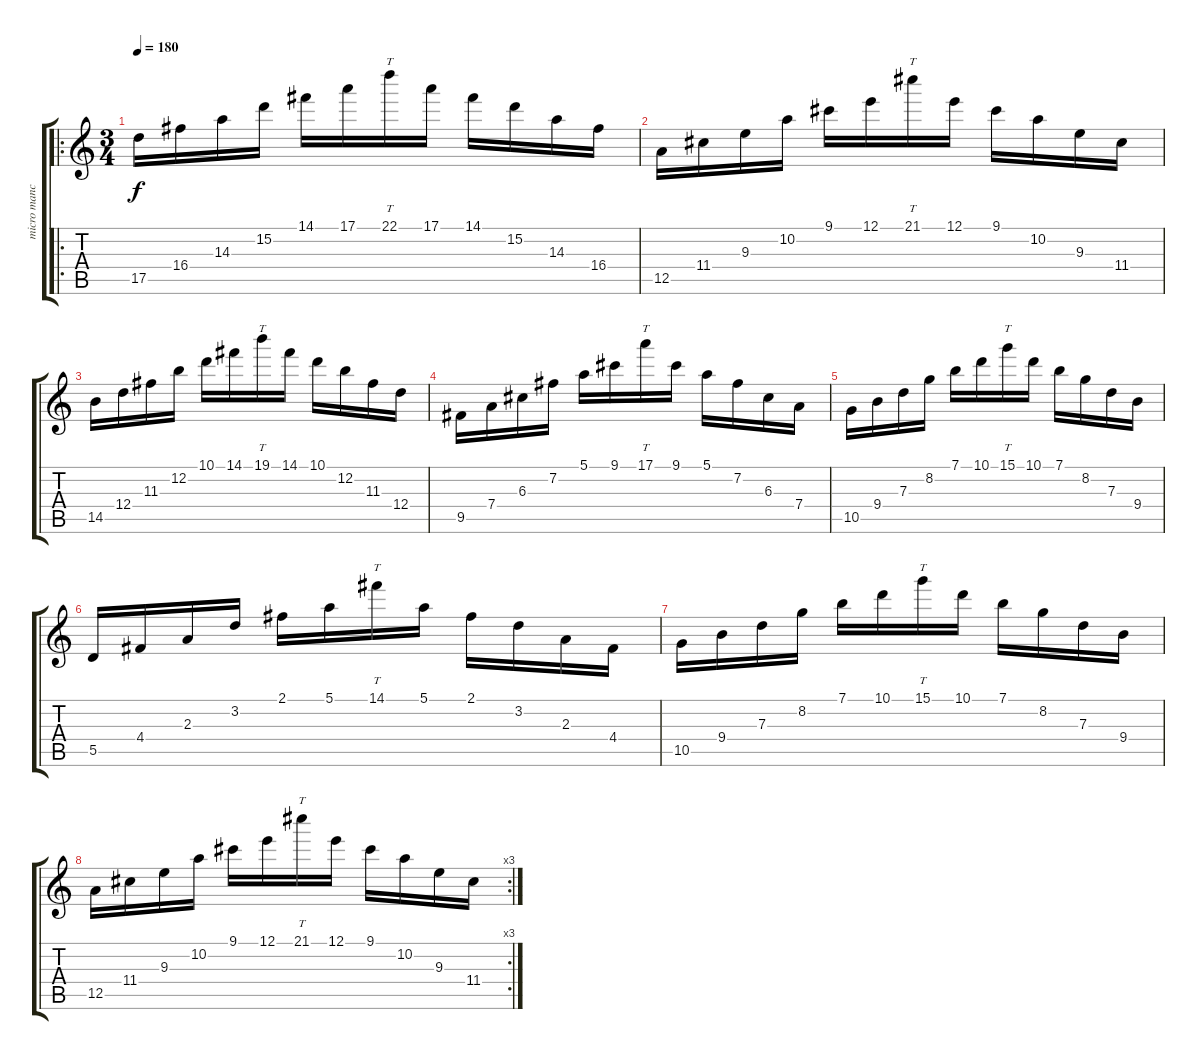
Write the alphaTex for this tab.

\track ("micro manche" "micro manc") {instrument distortionguitar}
\staff {score tabs}
\tuning (E4 B3 G3 D3 A2 E2) {hide}
\ro
\ts (3 4)
\tempo 180
\clef g2
\ks c
17.5.16{dy f instrument distortionguitar} 16.4.16 14.3.16 15.2.16 14.1.16 17.1.16 22.1.16{tt} 17.1.16 14.1.16 15.2.16 14.3.16 16.4.16 |
12.5.16 11.4.16 9.3.16 10.2.16 9.1.16 12.1.16 21.1.16{tt} 12.1.16 9.1.16 10.2.16 9.3.16 11.4.16 |
14.5.16 12.4.16 11.3.16 12.2.16 10.1.16 14.1.16 19.1.16{tt} 14.1.16 10.1.16 12.2.16 11.3.16 12.4.16 |
9.5.16 7.4.16 6.3.16 7.2.16 5.1.16 9.1.16 17.1.16{tt} 9.1.16 5.1.16 7.2.16 6.3.16 7.4.16 |
10.5.16 9.4.16 7.3.16 8.2.16 7.1.16 10.1.16 15.1.16{tt} 10.1.16 7.1.16 8.2.16 7.3.16 9.4.16 |
5.5.16 4.4.16 2.3.16 3.2.16 2.1.16 5.1.16 14.1.16{tt} 5.1.16 2.1.16 3.2.16 2.3.16 4.4.16 |
10.5.16 9.4.16 7.3.16 8.2.16 7.1.16 10.1.16 15.1.16{tt} 10.1.16 7.1.16 8.2.16 7.3.16 9.4.16 |
\rc 3
12.5.16 11.4.16 9.3.16 10.2.16 9.1.16 12.1.16 21.1.16{tt} 12.1.16 9.1.16 10.2.16 9.3.16 11.4.16
